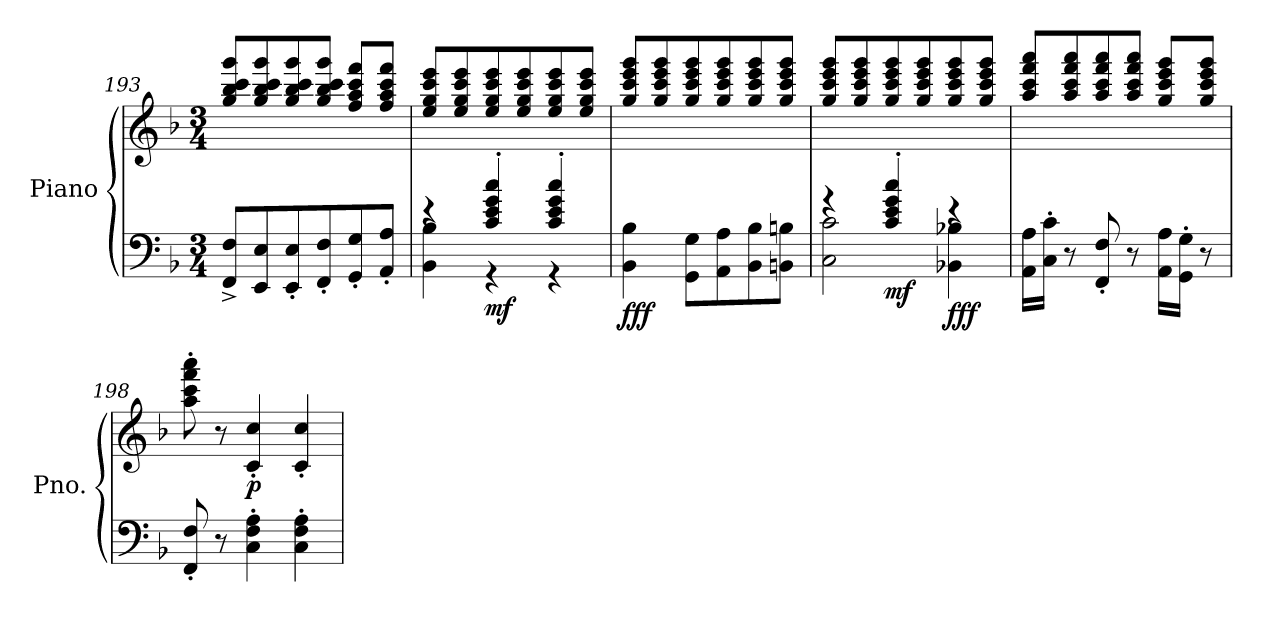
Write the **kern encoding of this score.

**kern	**kern	**dynam
*part1	*part1	*part1
*staff2	*staff1	*staff1/2
*I"Piano	*	*
*I'Pno.	*	*
*clefF4	*clefG2	*
*k[b-]	*k[b-]	*
*M3/4	*M3/4	*
=193	=193	=193
8FF/^ 8F/^L	8gg/ 8bb-/ 8ccc/ 8ggg/L	.
8EE/ 8E/	8gg/ 8bb-/ 8ccc/ 8ggg/	.
8EE/' 8E/'	8gg/ 8bb-/ 8ccc/ 8ggg/	.
8FF/' 8F/'	8gg/ 8bb-/ 8ccc/ 8ggg/J	.
8GG/' 8G/'	8ff/ 8aa/ 8ccc/ 8fff/L	.
8AA/' 8A/'J	8ff/ 8aa/ 8ccc/ 8fff/J	.
=194	=194	=194
*^	*	*
4re	4BB-\ 4B-\	8ee/ 8gg/ 8ccc/ 8eee/L	.
.	.	8ee/ 8gg/ 8ccc/ 8eee/	.
!	!	!	!LO:DY:b=2
4c/' 4e/' 4g/' 4cc/'	4r	8ee/ 8gg/ 8ccc/ 8eee/	mf
.	.	8ee/ 8gg/ 8ccc/ 8eee/	.
4c/' 4e/' 4g/' 4cc/'	4r	8ee/ 8gg/ 8ccc/ 8eee/	.
.	.	8ee/ 8gg/ 8ccc/ 8eee/J	.
*v	*v	*	*
=195	=195	=195
!	!	!LO:DY:b=2
4BB-\ 4B-\	8gg/ 8ccc/ 8eee/ 8ggg/L	fff
.	8gg/ 8ccc/ 8eee/ 8ggg/	.
8GG\ 8G\L	8gg/ 8ccc/ 8eee/ 8ggg/	.
8AA\ 8A\	8gg/ 8ccc/ 8eee/ 8ggg/	.
8BB-\ 8B-\	8gg/ 8ccc/ 8eee/ 8ggg/	.
8BBn\ 8Bn\J	8gg/ 8ccc/ 8eee/ 8ggg/J	.
=196	=196	=196
*^	*	*
4rg	2C\ 2c\	8gg/ 8ccc/ 8eee/ 8ggg/L	.
.	.	8gg/ 8ccc/ 8eee/ 8ggg/	.
!	!	!	!LO:DY:b=2
4c/' 4e/' 4g/' 4cc/'	.	8gg/ 8ccc/ 8eee/ 8ggg/	mf
.	.	8gg/ 8ccc/ 8eee/ 8ggg/	.
!	!	!	!LO:DY:b=2
4re	4BB-X\ 4B-X\	8gg/ 8ccc/ 8eee/ 8ggg/	fff
.	.	8gg/ 8ccc/ 8eee/ 8ggg/J	.
*v	*v	*	*
!!LO:PB:g=z
=197	=197	=197
16AA\ 16A\LL	8aa/ 8ccc/ 8fff/ 8aaa/L	.
16C\' 16c\'JJ	.	.
8r	8aa/ 8ccc/ 8fff/ 8aaa/	.
8FF/' 8F/'	8aa/ 8ccc/ 8fff/ 8aaa/	.
8r	8aa/ 8ccc/ 8fff/ 8aaa/J	.
16AA\ 16A\LL	8gg/ 8ccc/ 8eee/ 8ggg/L	.
16GG\' 16G\'JJ	.	.
8r	8gg/ 8ccc/ 8eee/ 8ggg/J	.
=198	=198	=198
8FF/' 8F/'	8aa\' 8ccc\' 8fff\' 8aaa\'	.
8r	8r	.
!	!	!LO:DY:b
4C\' 4F\' 4A\'	4c/' 4cc/'	p
4C\' 4F\' 4A\'	4c/' 4cc/'	.
=	=	=
*-	*-	*-
